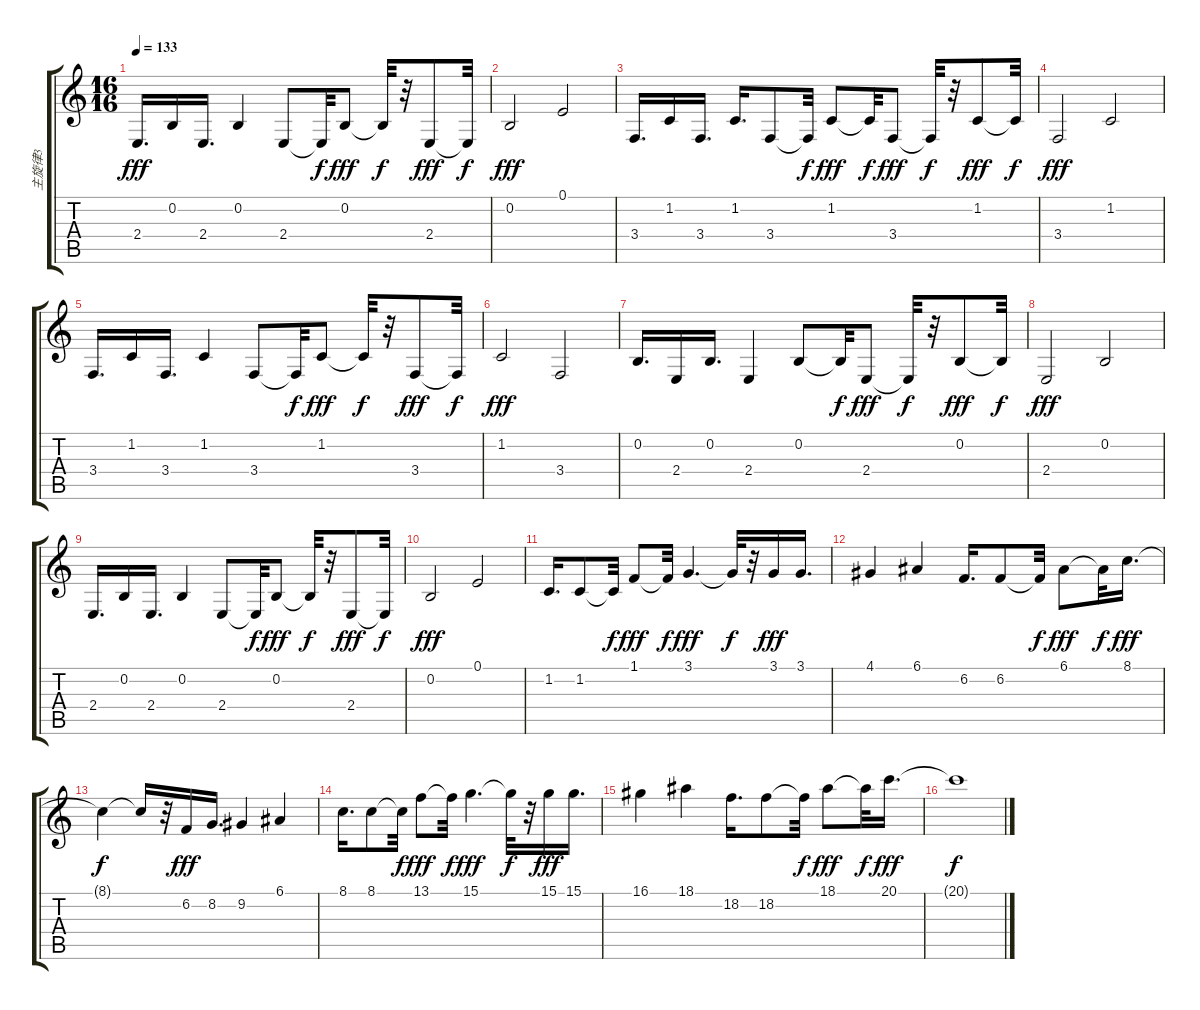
\track ("主旋律3" "主旋律3") {instrument musicbox}
\staff {score tabs}
\tuning (E4 B3 G3 D3 A2 E2) {hide}
\ts (16 16)
\tempo 133
\clef g2
\ks c
2.4.16{d dy fff} 0.2.16 2.4.16{d} 0.2.4 2.4.8 2.4{t}.32{dy f} 0.2.8{dy fff} 0.2{t}.32{dy f} r.32 2.4.8{dy fff} 2.4{t}.32{dy f} |
0.2.2{dy fff} 0.1.2 |
3.4.16{d} 1.2.16 3.4.16{d} 1.2.16{d} 3.4.8 3.4{t}.32{dy f} 1.2.8{dy fff} 1.2{t}.32{dy f} 3.4.8{dy fff} 3.4{t}.32{dy f} r.32 1.2.8{dy fff} 1.2{t}.32{dy f} |
3.4.2{dy fff} 1.2.2 |
3.4.16{d} 1.2.16 3.4.16{d} 1.2.4 3.4.8 3.4{t}.32{dy f} 1.2.8{dy fff} 1.2{t}.32{dy f} r.32 3.4.8{dy fff} 3.4{t}.32{dy f} |
1.2.2{dy fff} 3.4.2 |
0.2.16{d} 2.4.16 0.2.16{d} 2.4.4 0.2.8 0.2{t}.32{dy f} 2.4.8{dy fff} 2.4{t}.32{dy f} r.32 0.2.8{dy fff} 0.2{t}.32{dy f} |
2.4.2{dy fff} 0.2.2 |
2.4.16{d} 0.2.16 2.4.16{d} 0.2.4 2.4.8 2.4{t}.32{dy f} 0.2.8{dy fff} 0.2{t}.32{dy f} r.32 2.4.8{dy fff} 2.4{t}.32{dy f} |
0.2.2{dy fff} 0.1.2 |
1.2.16{d instrument lead2sawtooth} 1.2.8 1.2{t}.32{dy f} 1.1.8{dy fff} 1.1{t}.32{dy f} 3.1.4{d dy fff} 3.1{t}.32{dy f} r.32 3.1.16{dy fff} 3.1.16{d} |
4.1.4 6.1.4 6.2.16{d} 6.2.8 6.2{t}.32{dy f} 6.1.8{dy fff} 6.1{t}.32{dy f} 8.1.16{d dy fff} |
8.1{t}.4{dy f} 8.1{t}.16 r.32 6.2.16{dy fff} 8.2.16{d} 9.2.4 6.1.4 |
8.1.16{d} 8.1.8 8.1{t}.32{dy f} 13.1.8{dy fff} 13.1{t}.32{dy f} 15.1.4{d dy fff} 15.1{t}.32{dy f} r.32 15.1.16{dy fff} 15.1.16{d} |
16.1.4 18.1.4 18.2.16{d} 18.2.8 18.2{t}.32{dy f} 18.1.8{dy fff} 18.1{t}.32{dy f} 20.1.16{d dy fff} |
20.1{t}.1{dy f}
